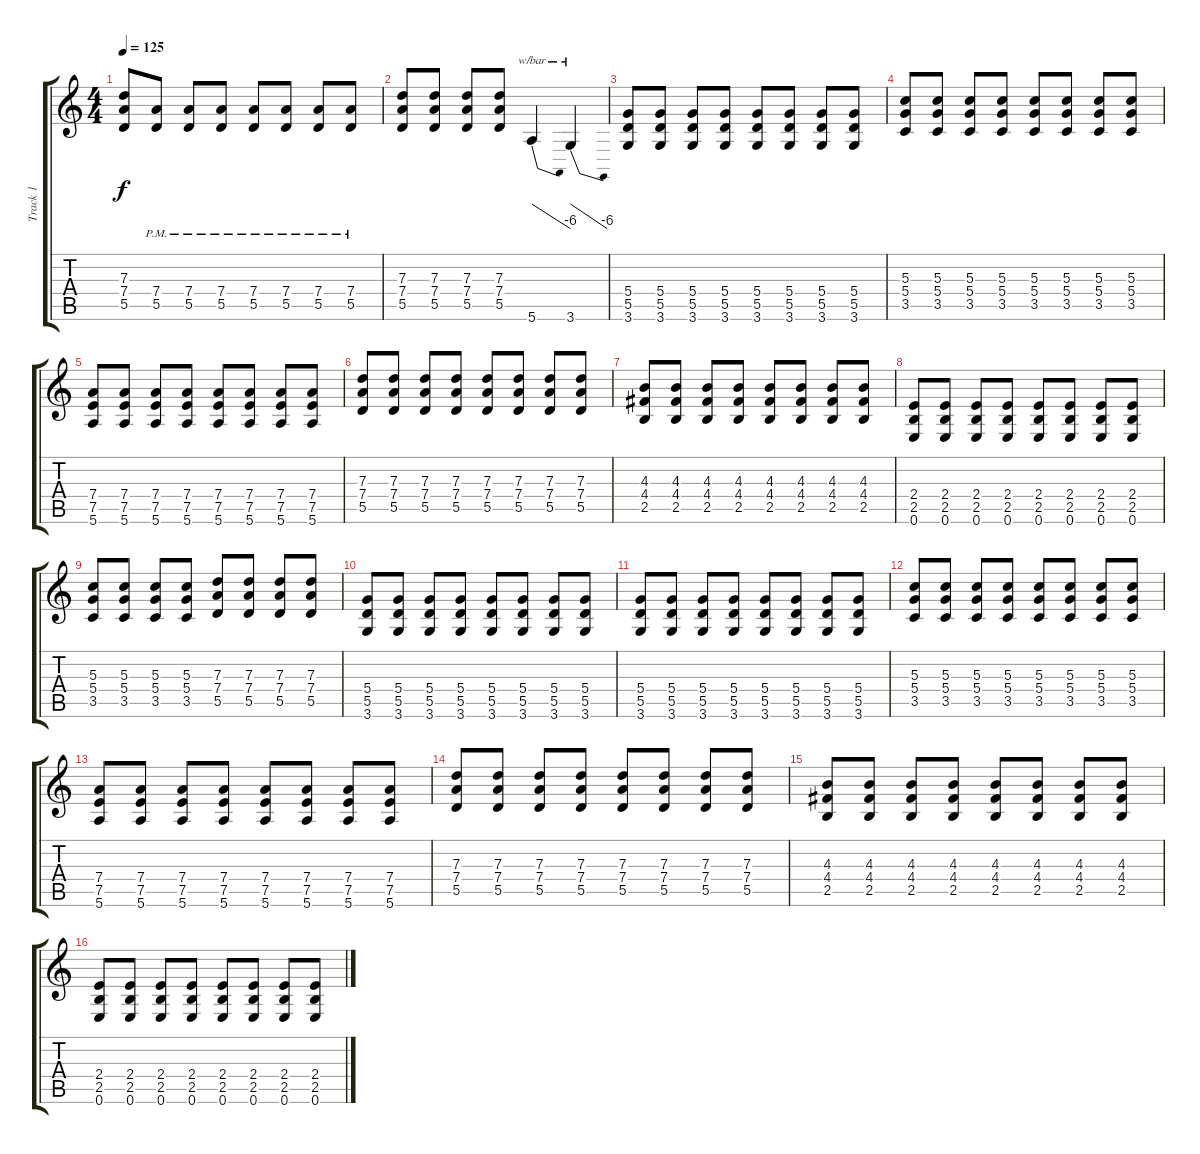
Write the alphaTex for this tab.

\track ("Track 1" "Track 1") {instrument distortionguitar}
\staff {score tabs}
\tuning (E4 B3 G3 D3 A2 E2) {hide}
\ts (4 4)
\tempo 125
\clef g2
\ks c
(7.3 7.4 5.5).8{dy f} (7.4{pm} 5.5{pm}).8 (7.4{pm} 5.5{pm}).8 (7.4{pm} 5.5{pm}).8 (7.4{pm} 5.5{pm}).8 (7.4{pm} 5.5{pm}).8 (7.4{pm} 5.5{pm}).8 (7.4{pm} 5.5{pm}).8 |
(7.3 7.4 5.5).8 (7.3 7.4 5.5).8 (7.3 7.4 5.5).8 (7.3 7.4 5.5).8 5.6.4{tbe (dive default 0 0 60 -24)} 3.6.4{tbe (dive default 0 0 60 -24)} |
(5.4 5.5 3.6).8 (5.4 5.5 3.6).8 (5.4 5.5 3.6).8 (5.4 5.5 3.6).8 (5.4 5.5 3.6).8 (5.4 5.5 3.6).8 (5.4 5.5 3.6).8 (5.4 5.5 3.6).8 |
(5.3 5.4 3.5).8 (5.3 5.4 3.5).8 (5.3 5.4 3.5).8 (5.3 5.4 3.5).8 (5.3 5.4 3.5).8 (5.3 5.4 3.5).8 (5.3 5.4 3.5).8 (5.3 5.4 3.5).8 |
(7.4 7.5 5.6).8 (7.4 7.5 5.6).8 (7.4 7.5 5.6).8 (7.4 7.5 5.6).8 (7.4 7.5 5.6).8 (7.4 7.5 5.6).8 (7.4 7.5 5.6).8 (7.4 7.5 5.6).8 |
(7.3 7.4 5.5).8 (7.3 7.4 5.5).8 (7.3 7.4 5.5).8 (7.3 7.4 5.5).8 (7.3 7.4 5.5).8 (7.3 7.4 5.5).8 (7.3 7.4 5.5).8 (7.3 7.4 5.5).8 |
(4.3 4.4 2.5).8 (4.3 4.4 2.5).8 (4.3 4.4 2.5).8 (4.3 4.4 2.5).8 (4.3 4.4 2.5).8 (4.3 4.4 2.5).8 (4.3 4.4 2.5).8 (4.3 4.4 2.5).8 |
(2.4 2.5 0.6).8 (2.4 2.5 0.6).8 (2.4 2.5 0.6).8 (2.4 2.5 0.6).8 (2.4 2.5 0.6).8 (2.4 2.5 0.6).8 (2.4 2.5 0.6).8 (2.4 2.5 0.6).8 |
(5.3 5.4 3.5).8 (5.3 5.4 3.5).8 (5.3 5.4 3.5).8 (5.3 5.4 3.5).8 (7.3 7.4 5.5).8 (7.3 7.4 5.5).8 (7.3 7.4 5.5).8 (7.3 7.4 5.5).8 |
(5.4 5.5 3.6).8 (5.4 5.5 3.6).8 (5.4 5.5 3.6).8 (5.4 5.5 3.6).8 (5.4 5.5 3.6).8 (5.4 5.5 3.6).8 (5.4 5.5 3.6).8 (5.4 5.5 3.6).8 |
(5.4 5.5 3.6).8 (5.4 5.5 3.6).8 (5.4 5.5 3.6).8 (5.4 5.5 3.6).8 (5.4 5.5 3.6).8 (5.4 5.5 3.6).8 (5.4 5.5 3.6).8 (5.4 5.5 3.6).8 |
(5.3 5.4 3.5).8 (5.3 5.4 3.5).8 (5.3 5.4 3.5).8 (5.3 5.4 3.5).8 (5.3 5.4 3.5).8 (5.3 5.4 3.5).8 (5.3 5.4 3.5).8 (5.3 5.4 3.5).8 |
(7.4 7.5 5.6).8 (7.4 7.5 5.6).8 (7.4 7.5 5.6).8 (7.4 7.5 5.6).8 (7.4 7.5 5.6).8 (7.4 7.5 5.6).8 (7.4 7.5 5.6).8 (7.4 7.5 5.6).8 |
(7.3 7.4 5.5).8 (7.3 7.4 5.5).8 (7.3 7.4 5.5).8 (7.3 7.4 5.5).8 (7.3 7.4 5.5).8 (7.3 7.4 5.5).8 (7.3 7.4 5.5).8 (7.3 7.4 5.5).8 |
(4.3 4.4 2.5).8 (4.3 4.4 2.5).8 (4.3 4.4 2.5).8 (4.3 4.4 2.5).8 (4.3 4.4 2.5).8 (4.3 4.4 2.5).8 (4.3 4.4 2.5).8 (4.3 4.4 2.5).8 |
(2.4 2.5 0.6).8 (2.4 2.5 0.6).8 (2.4 2.5 0.6).8 (2.4 2.5 0.6).8 (2.4 2.5 0.6).8 (2.4 2.5 0.6).8 (2.4 2.5 0.6).8 (2.4 2.5 0.6).8
